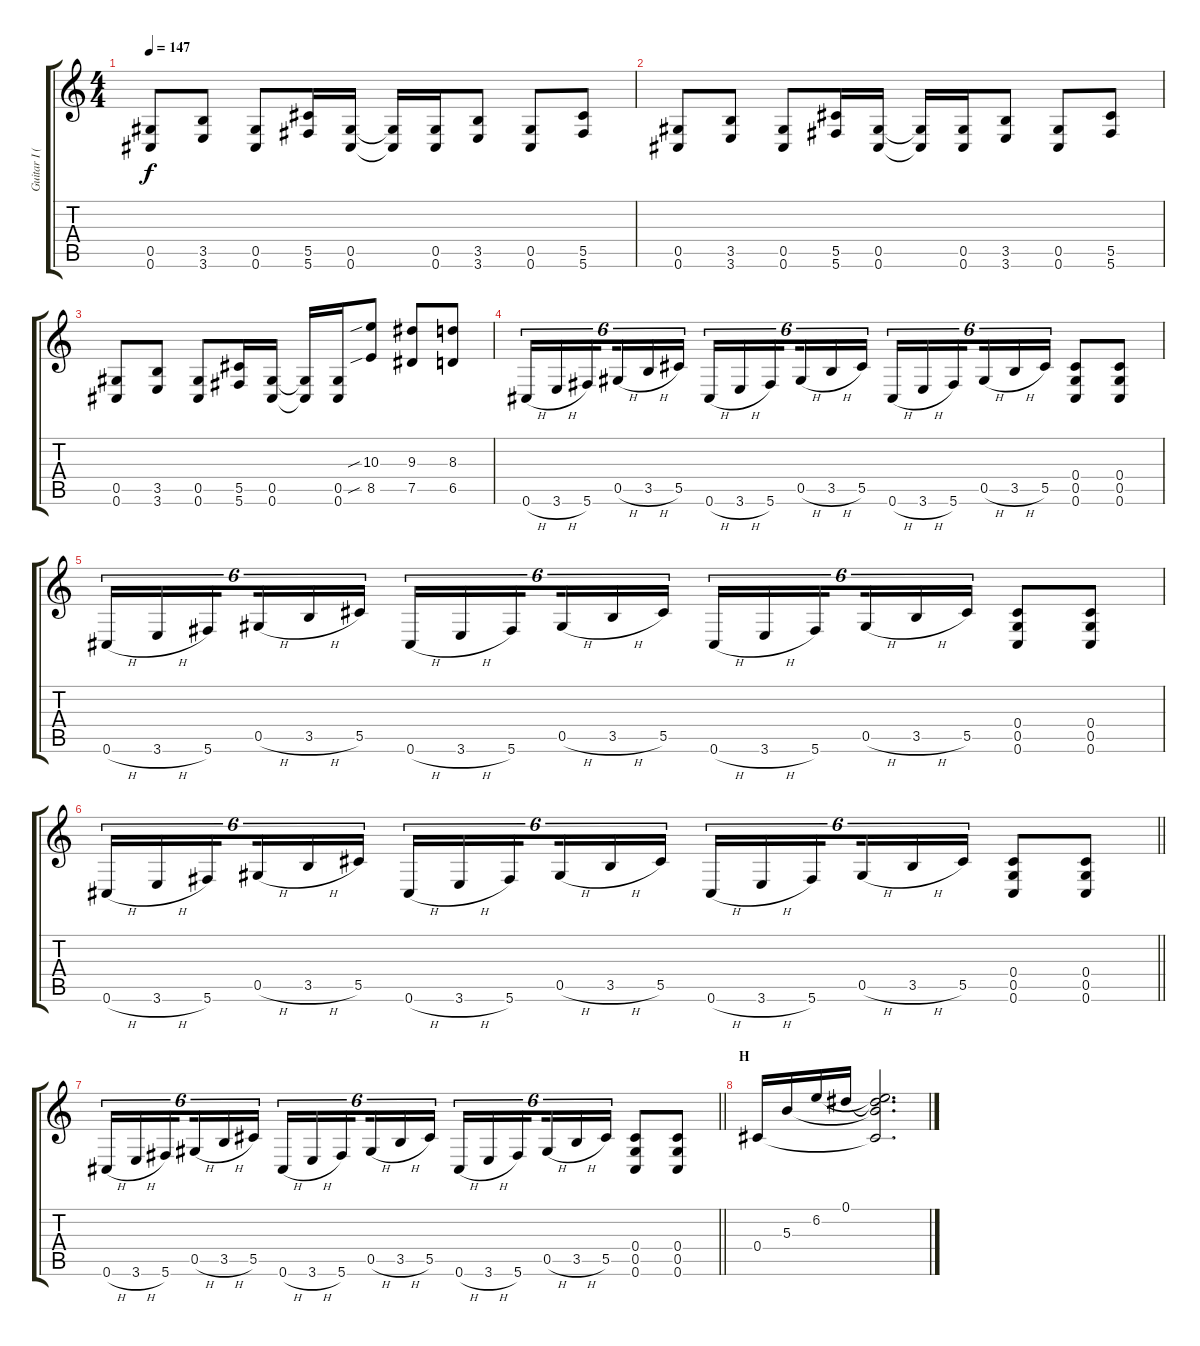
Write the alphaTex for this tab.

\track ("Guitar I (Sakito)" "Guitar I (") {instrument overdrivenguitar}
\staff {score tabs}
\tuning (Eb4 Bb3 Gb3 Db3 Ab2 Db2) {hide}
\ts (4 4)
\tempo 147
\clef g2
\ks c
(0.5 0.6).8{dy f} (3.5 3.6).8 (0.5 0.6).8 (5.5 5.6).16 (0.5 0.6).16 (0.5{t} 0.6{t}).16 (0.5 0.6).16 (3.5 3.6).8 (0.5 0.6).8 (5.5 5.6).8 |
(0.5 0.6).8 (3.5 3.6).8 (0.5 0.6).8 (5.5 5.6).16 (0.5 0.6).16 (0.5{t} 0.6{t}).16 (0.5 0.6).16 (3.5 3.6).8 (0.5 0.6).8 (5.5 5.6).8 |
(0.5 0.6).8 (3.5 3.6).8 (0.5 0.6).8 (5.5 5.6).16 (0.5 0.6).16 (0.5{t} 0.6{t}).16 (0.5 0.6).16 (10.3{sib} 8.5{sib}).8 (9.3 7.5).8 (8.3 6.5).8 |
0.6{h}.16{tu (6 4)} 3.6{h}.16{tu (6 4)} 5.6.16{tu (6 4) beam splitsecondary} 0.5{h}.16{tu (6 4)} 3.5{h}.16{tu (6 4)} 5.5.16{tu (6 4)} 0.6{h}.16{tu (6 4)} 3.6{h}.16{tu (6 4)} 5.6.16{tu (6 4) beam splitsecondary} 0.5{h}.16{tu (6 4)} 3.5{h}.16{tu (6 4)} 5.5.16{tu (6 4)} 0.6{h}.16{tu (6 4)} 3.6{h}.16{tu (6 4)} 5.6.16{tu (6 4) beam splitsecondary} 0.5{h}.16{tu (6 4)} 3.5{h}.16{tu (6 4)} 5.5.16{tu (6 4)} (0.4 0.5 0.6).8 (0.4 0.5 0.6).8 |
0.6{h}.16{tu (6 4)} 3.6{h}.16{tu (6 4)} 5.6.16{tu (6 4) beam splitsecondary} 0.5{h}.16{tu (6 4)} 3.5{h}.16{tu (6 4)} 5.5.16{tu (6 4)} 0.6{h}.16{tu (6 4)} 3.6{h}.16{tu (6 4)} 5.6.16{tu (6 4) beam splitsecondary} 0.5{h}.16{tu (6 4)} 3.5{h}.16{tu (6 4)} 5.5.16{tu (6 4)} 0.6{h}.16{tu (6 4)} 3.6{h}.16{tu (6 4)} 5.6.16{tu (6 4) beam splitsecondary} 0.5{h}.16{tu (6 4)} 3.5{h}.16{tu (6 4)} 5.5.16{tu (6 4)} (0.4 0.5 0.6).8 (0.4 0.5 0.6).8 |
\barLineRight lightlight
0.6{h}.16{tu (6 4)} 3.6{h}.16{tu (6 4)} 5.6.16{tu (6 4) beam splitsecondary} 0.5{h}.16{tu (6 4)} 3.5{h}.16{tu (6 4)} 5.5.16{tu (6 4)} 0.6{h}.16{tu (6 4)} 3.6{h}.16{tu (6 4)} 5.6.16{tu (6 4) beam splitsecondary} 0.5{h}.16{tu (6 4)} 3.5{h}.16{tu (6 4)} 5.5.16{tu (6 4)} 0.6{h}.16{tu (6 4)} 3.6{h}.16{tu (6 4)} 5.6.16{tu (6 4) beam splitsecondary} 0.5{h}.16{tu (6 4)} 3.5{h}.16{tu (6 4)} 5.5.16{tu (6 4)} (0.4 0.5 0.6).8 (0.4 0.5 0.6).8 |
\section ("" "")
\barLineRight lightlight
0.6{h}.16{tu (6 4)} 3.6{h}.16{tu (6 4)} 5.6.16{tu (6 4) beam splitsecondary} 0.5{h}.16{tu (6 4)} 3.5{h}.16{tu (6 4)} 5.5.16{tu (6 4)} 0.6{h}.16{tu (6 4)} 3.6{h}.16{tu (6 4)} 5.6.16{tu (6 4) beam splitsecondary} 0.5{h}.16{tu (6 4)} 3.5{h}.16{tu (6 4)} 5.5.16{tu (6 4)} 0.6{h}.16{tu (6 4)} 3.6{h}.16{tu (6 4)} 5.6.16{tu (6 4) beam splitsecondary} 0.5{h}.16{tu (6 4)} 3.5{h}.16{tu (6 4)} 5.5.16{tu (6 4)} (0.4 0.5 0.6).8 (0.4 0.5 0.6).8 |
\section ("" "H")
0.4.16 5.3.16 6.2.16 0.1.16 (0.1{t} 6.2{t} 5.3{t} 0.4{t}).2{d}
